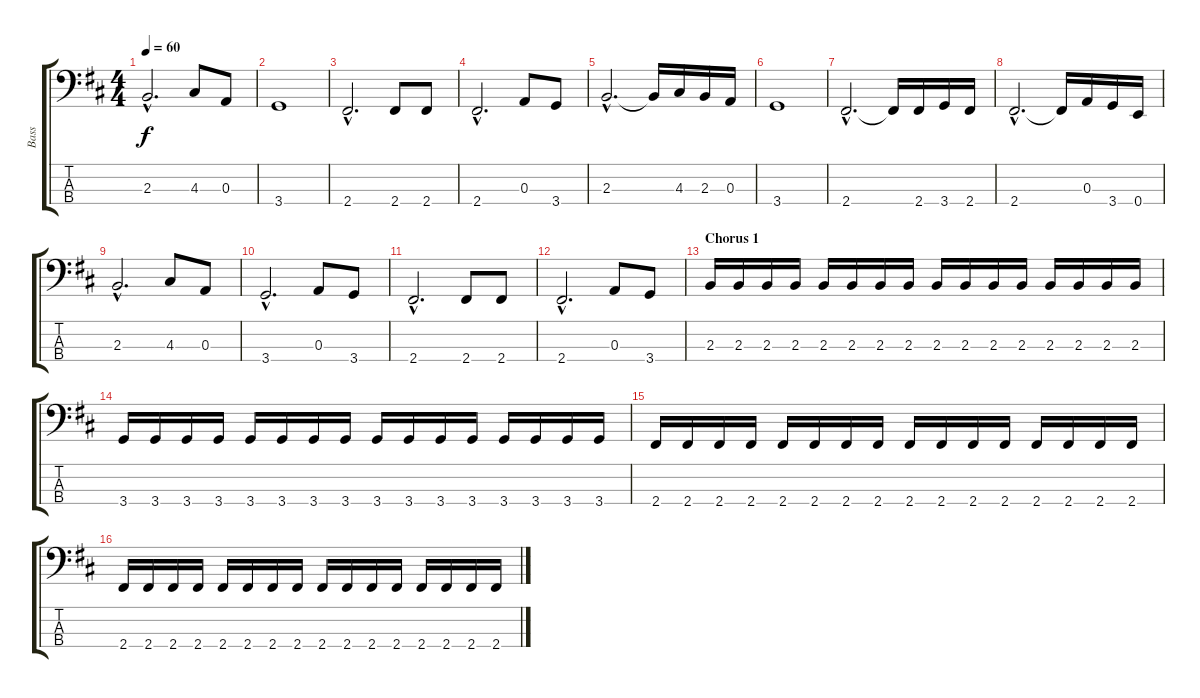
\track ("Bass" "Bass") {instrument electricbasspick}
\staff {score tabs}
\tuning (G2 D2 A1 E1) {hide}
\ts (4 4)
\tempo 60
\clef f4
\ks bminor
2.3{hac}.2{d dy f} 4.3.8 0.3.8 |
3.4.1 |
2.4{hac}.2{d} 2.4.8 2.4.8 |
2.4{hac}.2{d} 0.3.8 3.4.8 |
2.3{hac}.2{d} 2.3{t}.16 4.3.16 2.3.16 0.3.16 |
3.4.1 |
2.4{hac}.2{d} 2.4{t}.16 2.4.16 3.4.16 2.4.16 |
2.4{hac}.2{d} 2.4{t}.16 0.3.16 3.4.16 0.4.16 |
2.3{hac}.2{d} 4.3.8 0.3.8 |
3.4{hac}.2{d} 0.3.8 3.4.8 |
2.4{hac}.2{d} 2.4.8 2.4.8 |
2.4{hac}.2{d} 0.3.8 3.4.8 |
\section ("" "Chorus 1")
2.3.16 2.3.16 2.3.16 2.3.16 2.3.16 2.3.16 2.3.16 2.3.16 2.3.16 2.3.16 2.3.16 2.3.16 2.3.16 2.3.16 2.3.16 2.3.16 |
3.4.16 3.4.16 3.4.16 3.4.16 3.4.16 3.4.16 3.4.16 3.4.16 3.4.16 3.4.16 3.4.16 3.4.16 3.4.16 3.4.16 3.4.16 3.4.16 |
2.4.16 2.4.16 2.4.16 2.4.16 2.4.16 2.4.16 2.4.16 2.4.16 2.4.16 2.4.16 2.4.16 2.4.16 2.4.16 2.4.16 2.4.16 2.4.16 |
2.4.16 2.4.16 2.4.16 2.4.16 2.4.16 2.4.16 2.4.16 2.4.16 2.4.16 2.4.16 2.4.16 2.4.16 2.4.16 2.4.16 2.4.16 2.4.16
